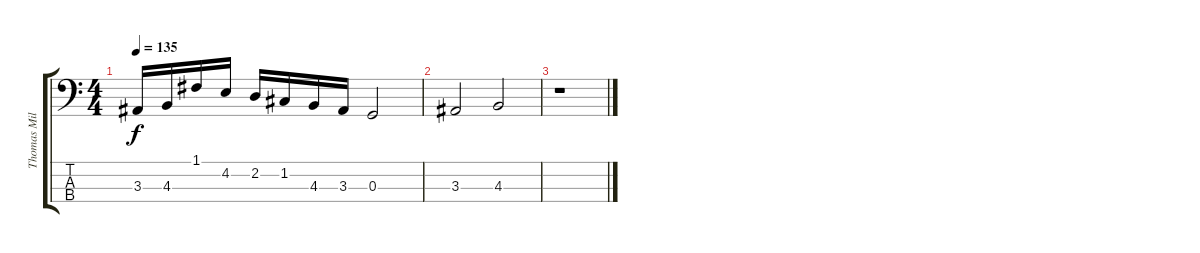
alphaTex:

\track ("Thomas Miller" "Thomas Mil") {instrument electricbassfinger}
\staff {score tabs}
\tuning (F2 C2 G1 D1) {hide}
\ts (4 4)
\tempo 135
\clef f4
\ks c
3.3.16{dy f} 4.3.16 1.1.16 4.2.16 2.2.16 1.2.16 4.3.16 3.3.16 0.3.2 |
3.3.2 4.3.2 |
r.1
